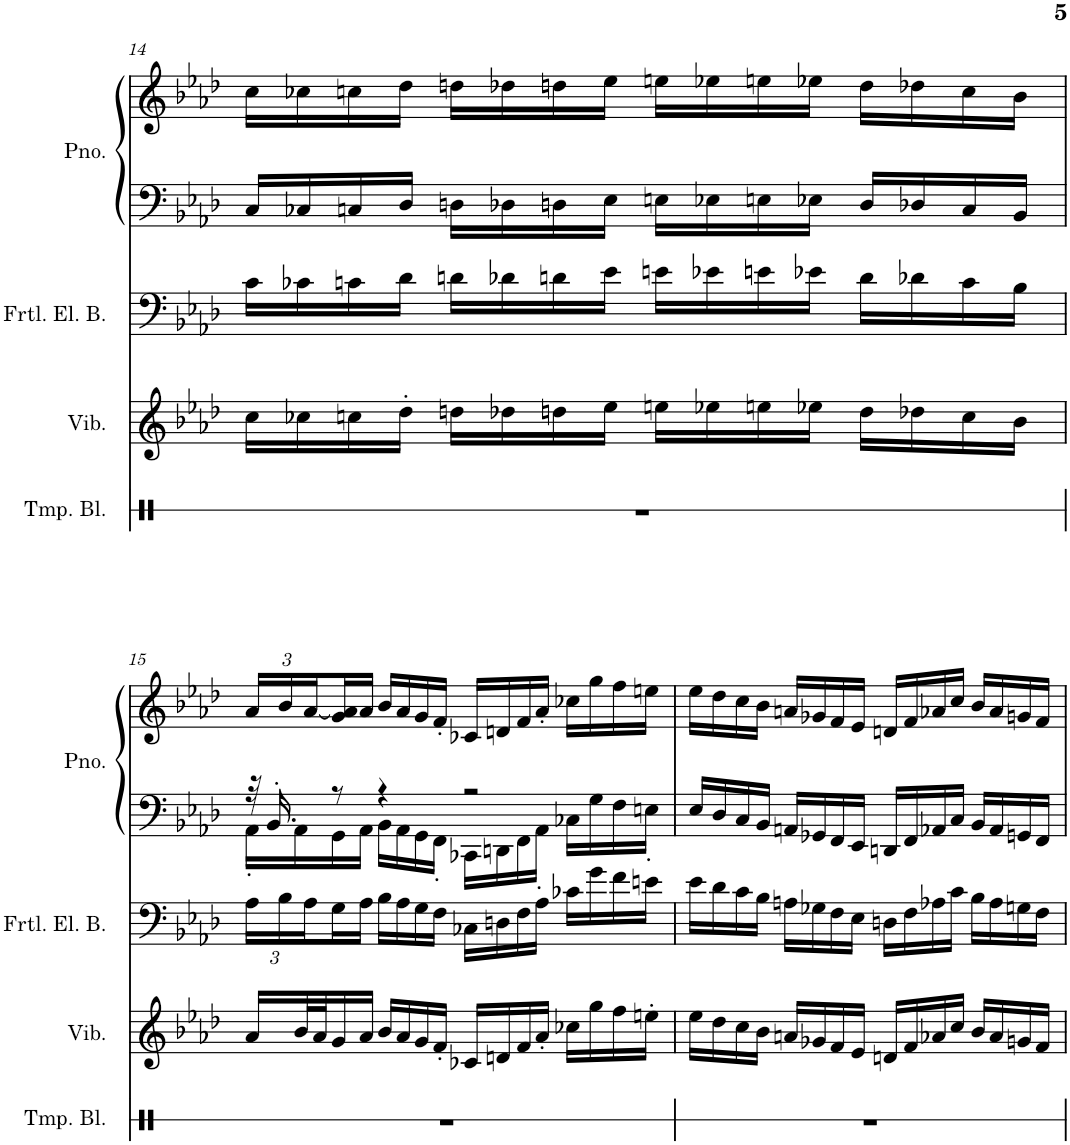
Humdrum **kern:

**kern	**kern	**kern	**kern	**kern
*part4	*part3	*part2	*part1	*part1
*staff5	*staff4	*staff3	*staff2	*staff1
*I"Temple Blocks	*I"Vibraphone	*I"Fretless Electric Bass	*I"Piano, Donna Lee	*
*I'Tmp. Bl.	*I'Vib.	*I'Frtl. El. B.	*I'Pno.	*
!!LO:PB:g=z
*clefX	*clefG2	*clefF4	*clefF4	*clefG2
*	*	*Trd7c12	*	*
*k[]	*k[b-e-a-d-]	*k[b-e-a-d-]	*k[b-e-a-d-]	*k[b-e-a-d-]
*M4/4	*M4/4	*M4/4	*M4/4	*M4/4
=14	=14	=14	=14	=14
1r	16cc\LL	16c\LL	16C/LL	16cc\LL
.	16cc-X\	16c-X\	16C-X/	16cc-X\
.	16ccn\	16cn\	16Cn/	16ccn\
.	16dd-'\JJ	16d-\JJ	16D-/JJ	16dd-\JJ
.	16ddn\LL	16dn\LL	16Dn\LL	16ddn\LL
.	16dd-X\	16d-X\	16D-X\	16dd-X\
.	16ddn\	16dn\	16Dn\	16ddn\
.	16ee-\JJ	16e-\JJ	16E-\JJ	16ee-\JJ
.	16een\LL	16en\LL	16En\LL	16een\LL
.	16ee-X\	16e-X\	16E-X\	16ee-X\
.	16een\	16en\	16En\	16een\
.	16ee-X\JJ	16e-X\JJ	16E-X\JJ	16ee-X\JJ
.	16dd\LL	16d\LL	16D/LL	16dd\LL
.	16dd-X\	16d-X\	16D-X/	16dd-X\
.	16cc\	16c\	16C/	16cc\
.	16b-\JJ	16B-\JJ	16BB-/JJ	16b-\JJ
!!LO:LB:g=z
=15	=15	=15	=15	=15
*	*	*Xbrackettup	*	*Xbrackettup
*	*	*	*^	*
1r	16a-/LL	24A-\LL	32r	16AA-'\LL	24a-/LL
.	.	.	16.BB-'/	.	.
.	.	24B-\	.	.	24b-/
.	32b-/L	.	.	16AA-\	.
.	.	24A-\	.	.	[24a-/
.	32a-/J	.	.	.	.
.	16g/	16G\	8r	16GG\	16g/ 16a-/]
.	16a-/JJ	16A-\JJ	.	16AA-\JJ	16a-/JJ
.	16b-/LL	16B-\LL	4r	16BB-\LL	16b-/LL
.	16a-/	16A-\	.	16AA-\	16a-/
.	16g/	16G\	.	16GG\	16g/
.	16f'/JJ	16F\JJ	.	16FF'\JJ	16f'/JJ
.	16c-X/LL	16C-X\LL	2r	16CC-X\LL	16c-X/LL
.	16dn/	16Dn\	.	16DDn\	16dn/
.	16f/	16F\	.	16FF\	16f/
.	16a-'/JJ	16A-\JJ	.	16AA-'\JJ	16a-'/JJ
.	16cc-X\LL	16c-X\LL	.	16C-X\LL	16cc-X\LL
.	16gg\	16g\	.	16G\	16gg\
.	16ff\	16f\	.	16F\	16ff\
.	16een'\JJ	16en\JJ	.	16En'\JJ	16een\JJ
*	*	*	*v	*v	*
=16	=16	=16	=16	=16
1r	16ee-\LL	16e-\LL	16E-/LL	16ee-\LL
.	16dd-\	16d-\	16D-/	16dd-\
.	16cc\	16c\	16C/	16cc\
.	16b-\JJ	16B-\JJ	16BB-/JJ	16b-\JJ
.	16an/LL	16An\LL	16AAn/LL	16an/LL
.	16g-X/	16G-X\	16GG-X/	16g-X/
.	16f/	16F\	16FF/	16f/
.	16e-/JJ	16E-\JJ	16EE-/JJ	16e-/JJ
.	16dn/LL	16Dn\LL	16DDn/LL	16dn/LL
.	16f/	16F\	16FF/	16f/
.	16a-X/	16A-X\	16AA-X/	16a-X/
.	16cc/JJ	16c\JJ	16C/JJ	16cc/JJ
.	16b-/LL	16B-\LL	16BB-/LL	16b-/LL
.	16a-/	16A-\	16AA-/	16a-/
.	16gn/	16Gn\	16GGn/	16gn/
.	16f/JJ	16F\JJ	16FF/JJ	16f/JJ
=	=	=	=	=
*-	*-	*-	*-	*-
